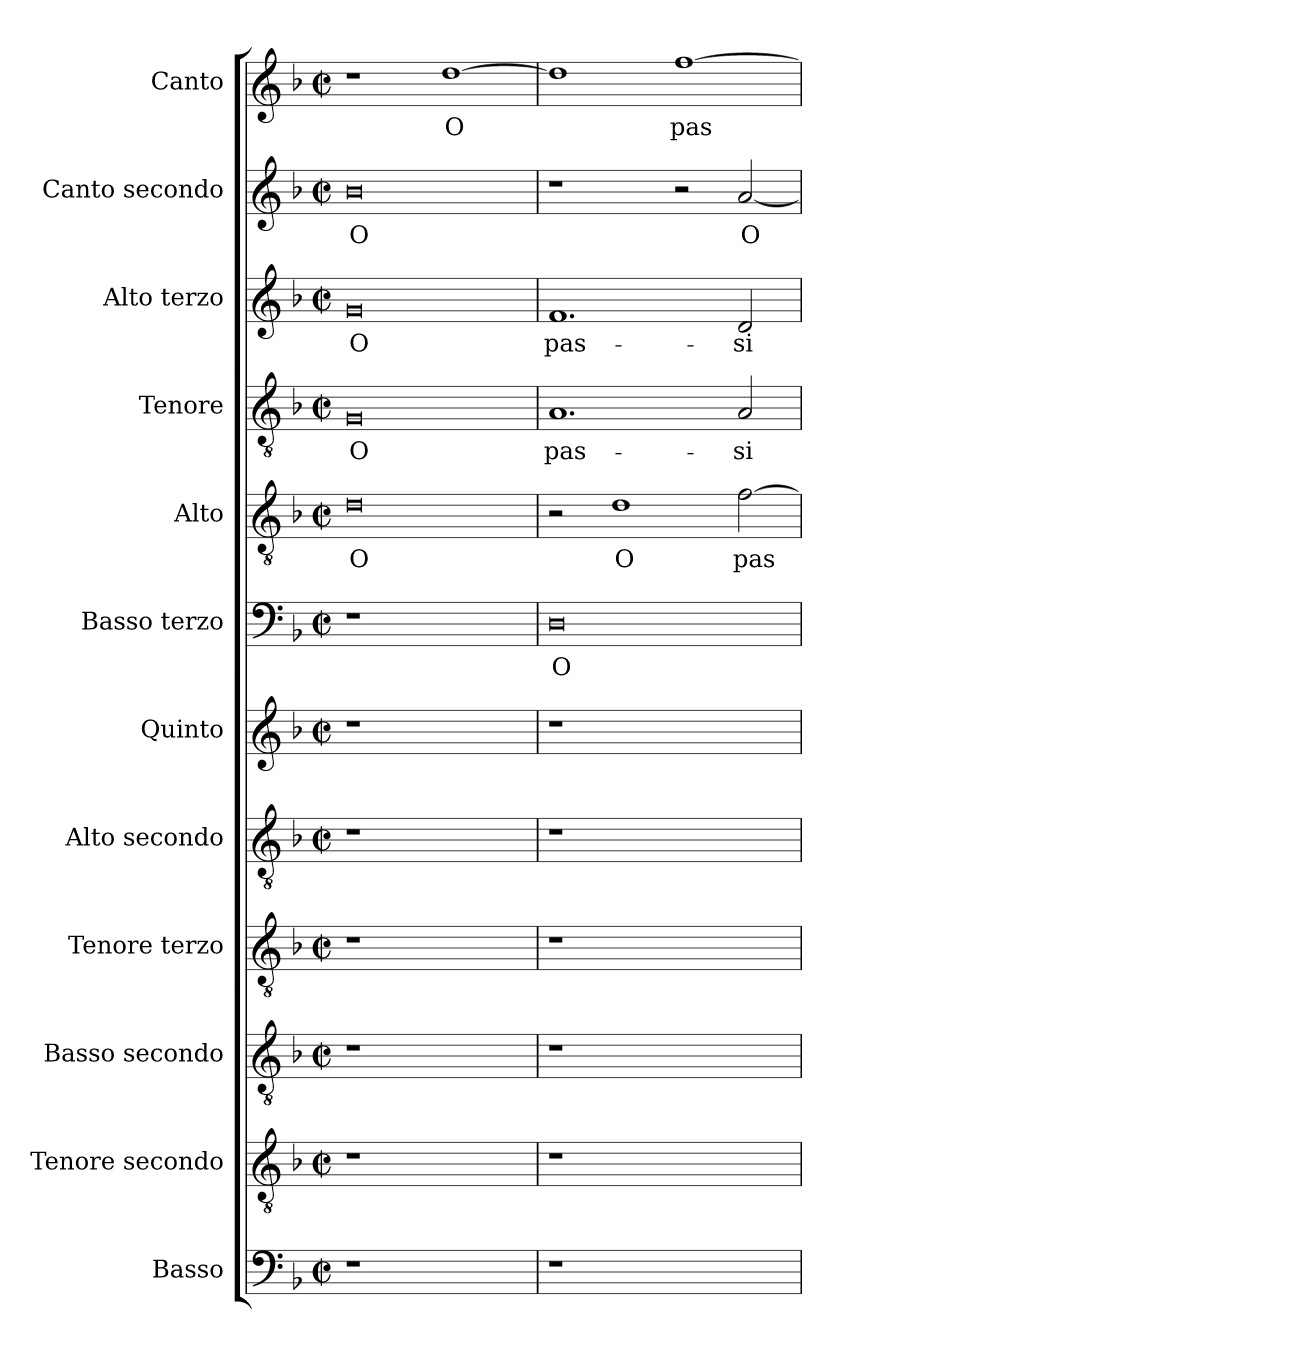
**kern	**kern	**kern	**kern	**kern	**kern	**kern	**text	**kern	**text	**kern	**text	**kern	**text	**kern	**text	**kern	**text
*part12	*part11	*part10	*part9	*part8	*part7	*part6	*part6	*part5	*part5	*part4	*part4	*part3	*part3	*part2	*part2	*part1	*part1
*staff12	*staff11	*staff10	*staff9	*staff8	*staff7	*staff6	*staff6	*staff5	*staff5	*staff4	*staff4	*staff3	*staff3	*staff2	*staff2	*staff1	*staff1
*I"Basso	*I"Tenore secondo	*I"Basso secondo	*I"Tenore terzo	*I"Alto secondo	*I"Quinto	*I"Basso terzo	*	*I"Alto	*	*I"Tenore	*	*I"Alto terzo	*	*I"Canto secondo	*	*I"Canto	*
*	*	*	*	*	*I'Q	*	*	*	*	*	*	*	*	*	*	*	*
!!LO:PB:g=z
*stria5	*stria5	*stria5	*stria5	*stria5	*stria5	*stria5	*	*stria5	*	*stria5	*	*stria5	*	*stria5	*	*stria5	*
*clefF4	*clefGv2	*clefGv2	*clefGv2	*clefGv2	*clefG2	*clefF4	*	*clefGv2	*	*clefGv2	*	*clefG2	*	*clefG2	*	*clefG2	*
*k[b-]	*k[b-]	*k[b-]	*k[b-]	*k[b-]	*k[b-]	*k[b-]	*	*k[b-]	*	*k[b-]	*	*k[b-]	*	*k[b-]	*	*k[b-]	*
*F:	*F:	*F:	*F:	*F:	*F:	*F:	*	*F:	*	*F:	*	*F:	*	*F:	*	*F:	*
*M2/2	*M2/2	*M2/2	*M2/2	*M2/2	*M2/2	*M2/2	*	*M2/2	*	*M2/2	*	*M2/2	*	*M2/2	*	*M2/2	*
*met(c|)	*met(c|)	*met(c|)	*met(c|)	*met(c|)	*met(c|)	*met(c|)	*	*met(c|)	*	*met(c|)	*	*met(c|)	*	*met(c|)	*	*met(c|)	*
=1	=1	=1	=1	=1	=1	=1	=1	=1	=1	=1	=1	=1	=1	=1	=1	=1	=1
!	!	!	!	!	!	!	!	!	!LO:LY:b:rj	!	!LO:LY:b:rj	!	!LO:LY:b:rj	!	!LO:LY:b:rj	!	!
1r	1r	1r	1r	1r	1r	1r	.	0d	O	0G	O	0g	O	0b-	O	1r	.
!	!	!	!	!	!	!	!	!	!	!	!	!	!	!	!	!	!LO:LY:b:cj
1ryy	1ryy	1ryy	1ryy	1ryy	1ryy	1ryy	.	.	.	.	.	.	.	.	.	[>1dd	O
=2	=2	=2	=2	=2	=2	=2	=2	=2	=2	=2	=2	=2	=2	=2	=2	=2	=2
!	!	!	!	!	!	!	!LO:LY:b:rj	!	!	!	!LO:LY:b:rj	!	!LO:LY:b:rj	!	!	!	!LO:LY:b:cj
1r	1r	1r	1r	1r	1r	0D	O	2r	.	1.A	pas-	1.f	pas-	1r	.	1dd]	.
!	!	!	!	!	!	!	!	!	!LO:LY:b:rj	!	!	!	!	!	!	!	!
.	.	.	.	.	.	.	.	1d	O	.	.	.	.	.	.	.	.
!	!	!	!	!	!	!	!	!	!	!	!	!	!	!	!	!	!LO:LY:b:cj
1ryy	1ryy	1ryy	1ryy	1ryy	1ryy	.	.	.	.	.	.	.	.	2r	.	[>1ff	pas-
!	!	!	!	!	!	!	!	!	!LO:LY:b:rj	!	!LO:LY:b:rj	!	!LO:LY:b:rj	!	!LO:LY:b:rj	!	!
.	.	.	.	.	.	.	.	[>2f\	pas-	2A/	-si	2d/	-si	[<2a/	O	.	.
=	=	=	=	=	=	=	=	=	=	=	=	=	=	=	=	=	=
*-	*-	*-	*-	*-	*-	*-	*-	*-	*-	*-	*-	*-	*-	*-	*-	*-	*-
